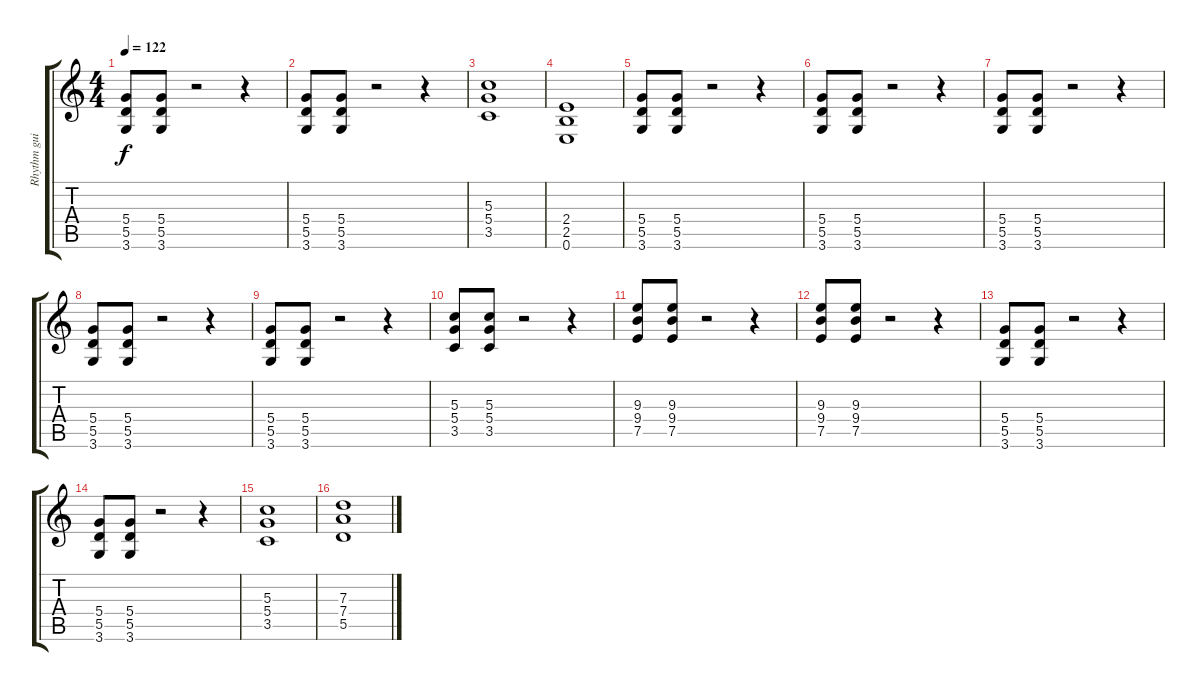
\track ("Rhythm guitar" "Rhythm gui") {instrument distortionguitar}
\staff {score tabs}
\tuning (E4 B3 G3 D3 A2 E2) {hide}
\ts (4 4)
\tempo 122
\clef g2
\ks c
(5.4 5.5 3.6).8{dy f} (5.4 5.5 3.6).8 r.2 r.4 |
(5.4 5.5 3.6).8 (5.4 5.5 3.6).8 r.2 r.4 |
(5.3 5.4 3.5).1 |
(2.4 2.5 0.6).1 |
(5.4 5.5 3.6).8 (5.4 5.5 3.6).8 r.2 r.4 |
(5.4 5.5 3.6).8 (5.4 5.5 3.6).8 r.2 r.4 |
(5.4 5.5 3.6).8 (5.4 5.5 3.6).8 r.2 r.4 |
(5.4 5.5 3.6).8 (5.4 5.5 3.6).8 r.2 r.4 |
(5.4 5.5 3.6).8 (5.4 5.5 3.6).8 r.2 r.4 |
(5.3 5.4 3.5).8 (5.3 5.4 3.5).8 r.2 r.4 |
(9.3 9.4 7.5).8 (9.3 9.4 7.5).8 r.2 r.4 |
(9.3 9.4 7.5).8 (9.3 9.4 7.5).8 r.2 r.4 |
(5.4 5.5 3.6).8 (5.4 5.5 3.6).8 r.2 r.4 |
(5.4 5.5 3.6).8 (5.4 5.5 3.6).8 r.2 r.4 |
(5.3 5.4 3.5).1 |
(7.3 7.4 5.5).1
